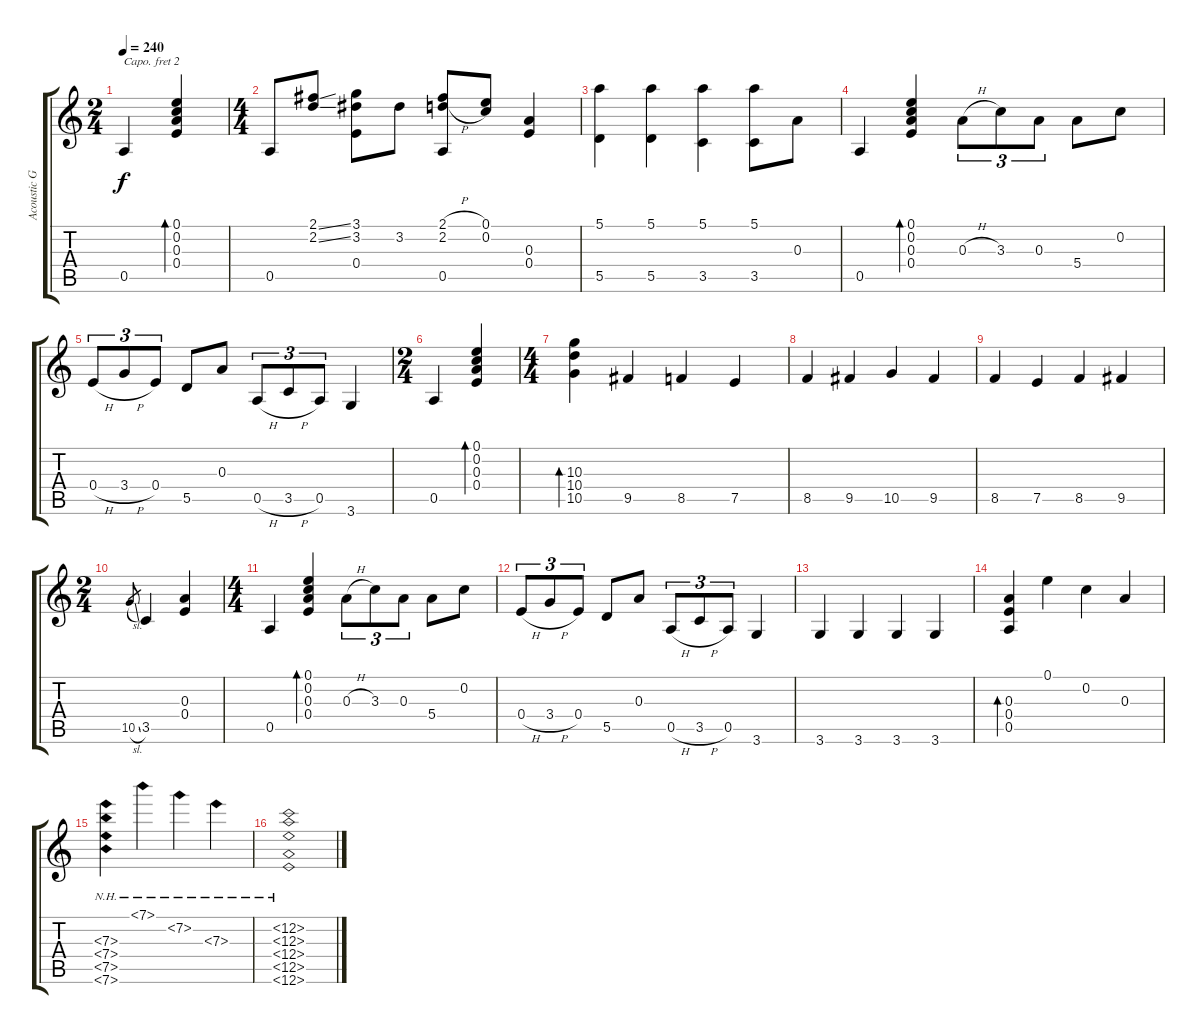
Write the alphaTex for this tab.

\track ("Acoustic Guitar" "Acoustic G") {instrument acousticguitarnylon}
\staff {score tabs}
\capo 2
\tuning (D4 Bb3 G3 D3 G2 D2) {hide}
\ts (2 4)
\tempo 240
\clef g2
\ks c
0.5.4{dy f} (0.1 0.2 0.3 0.4).4{bd 60} |
\ts (4 4)
0.5.8 (2.1{ss} 2.2{ss}).8 (3.1 3.2 0.4).8 3.2.8 (2.1{h} 2.2{h} 0.5).8 (0.1 0.2).8 (0.3 0.4).4 |
(5.1 5.5).4 (5.1 5.5).4 (5.1 3.5).4 (5.1 3.5).8 0.3.8 |
0.5.4 (0.1 0.2 0.3 0.4).4{bd 60} 0.3{h}.8{tu (3 2)} 3.3.8{tu (3 2)} 0.3.8{tu (3 2)} 5.4.8 0.2.8 |
0.4{h}.8{tu (3 2)} 3.4{h}.8{tu (3 2)} 0.4.8{tu (3 2)} 5.5.8 0.3.8 0.5{h}.8{tu (3 2)} 3.5{h}.8{tu (3 2)} 0.5.8{tu (3 2)} 3.6.4 |
\ts (2 4)
0.5.4 (0.1 0.2 0.3 0.4).4{bd 60} |
\ts (4 4)
(10.3 10.4 10.5).4{bd 60} 9.5.4 8.5.4 7.5.4 |
8.5.4 9.5.4 10.5.4 9.5.4 |
8.5.4 7.5.4 8.5.4 9.5.4 |
\ts (2 4)
10.5{sl}.8{gr} 3.5.4 (0.3 0.4).4 |
\ts (4 4)
0.5.4 (0.1 0.2 0.3 0.4).4{bd 60} 0.3{h}.8{tu (3 2)} 3.3.8{tu (3 2)} 0.3.8{tu (3 2)} 5.4.8 0.2.8 |
0.4{h}.8{tu (3 2)} 3.4{h}.8{tu (3 2)} 0.4.8{tu (3 2)} 5.5.8 0.3.8 0.5{h}.8{tu (3 2)} 3.5{h}.8{tu (3 2)} 0.5.8{tu (3 2)} 3.6.4 |
3.6.4 3.6.4 3.6.4 3.6.4 |
(0.3 0.4 0.5).4{bd 60} 0.1.4 0.2.4 0.3.4 |
(7.3{nh} 7.4{nh} 7.5{nh} 7.6{nh}).4 7.1{nh}.4 7.2{nh}.4 7.3{nh}.4 |
(12.2{nh} 12.3{nh} 12.4{nh} 12.5{nh} 12.6{nh}).1
